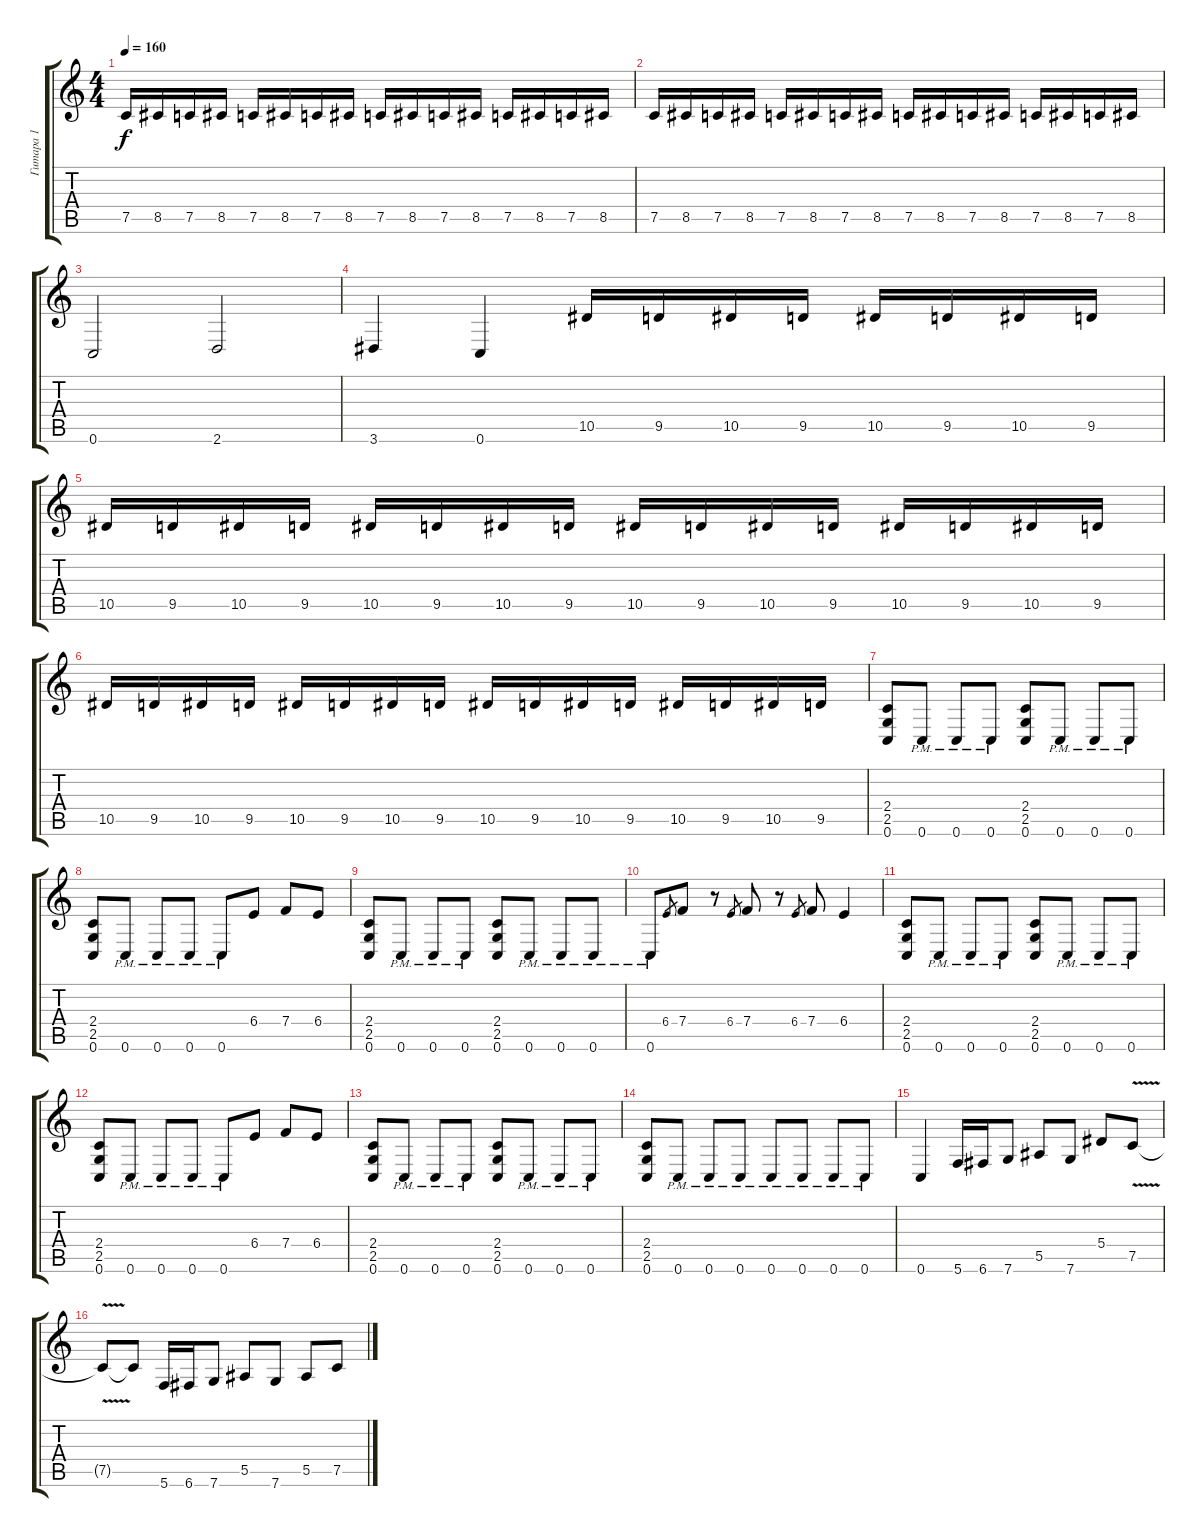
\track ("Гитара 1" "Гитара 1") {instrument overdrivenguitar}
\staff {score tabs}
\tuning (C4 G3 Eb3 Bb2 F2 C2) {hide}
\ts (4 4)
\tempo 160
\clef g2
\ks c
7.5.16{dy f} 8.5.16 7.5.16 8.5.16 7.5.16 8.5.16 7.5.16 8.5.16 7.5.16 8.5.16 7.5.16 8.5.16 7.5.16 8.5.16 7.5.16 8.5.16 |
7.5.16 8.5.16 7.5.16 8.5.16 7.5.16 8.5.16 7.5.16 8.5.16 7.5.16 8.5.16 7.5.16 8.5.16 7.5.16 8.5.16 7.5.16 8.5.16 |
0.6.2 2.6.2 |
3.6.4 0.6.4 10.5.16 9.5.16 10.5.16 9.5.16 10.5.16 9.5.16 10.5.16 9.5.16 |
10.5.16 9.5.16 10.5.16 9.5.16 10.5.16 9.5.16 10.5.16 9.5.16 10.5.16 9.5.16 10.5.16 9.5.16 10.5.16 9.5.16 10.5.16 9.5.16 |
10.5.16 9.5.16 10.5.16 9.5.16 10.5.16 9.5.16 10.5.16 9.5.16 10.5.16 9.5.16 10.5.16 9.5.16 10.5.16 9.5.16 10.5.16 9.5.16 |
(2.4 2.5 0.6).8 0.6{pm}.8 0.6{pm}.8 0.6{pm}.8 (2.4 2.5 0.6).8 0.6{pm}.8 0.6{pm}.8 0.6{pm}.8 |
(2.4 2.5 0.6).8 0.6{pm}.8 0.6{pm}.8 0.6{pm}.8 0.6{pm}.8 6.4.8 7.4.8 6.4.8 |
(2.4 2.5 0.6).8 0.6{pm}.8 0.6{pm}.8 0.6{pm}.8 (2.4 2.5 0.6).8 0.6{pm}.8 0.6{pm}.8 0.6{pm}.8 |
0.6{pm}.8 6.4.8{gr} 7.4.8 r.8 6.4.8{gr} 7.4.8 r.8 6.4.8{gr} 7.4.8 6.4.4 |
(2.4 2.5 0.6).8 0.6{pm}.8 0.6{pm}.8 0.6{pm}.8 (2.4 2.5 0.6).8 0.6{pm}.8 0.6{pm}.8 0.6{pm}.8 |
(2.4 2.5 0.6).8 0.6{pm}.8 0.6{pm}.8 0.6{pm}.8 0.6{pm}.8 6.4.8 7.4.8 6.4.8 |
(2.4 2.5 0.6).8 0.6{pm}.8 0.6{pm}.8 0.6{pm}.8 (2.4 2.5 0.6).8 0.6{pm}.8 0.6{pm}.8 0.6{pm}.8 |
(2.4 2.5 0.6).8 0.6{pm}.8 0.6{pm}.8 0.6{pm}.8 0.6{pm}.8 0.6{pm}.8 0.6{pm}.8 0.6{pm}.8 |
0.6.4 5.6.16 6.6.16 7.6.8 5.5.8 7.6.8 5.4.8 7.5{v}.8 |
7.5{t}.8 7.5{t}.8 5.6.16 6.6.16 7.6.8 5.5.8 7.6.8 5.5.8 7.5.8
